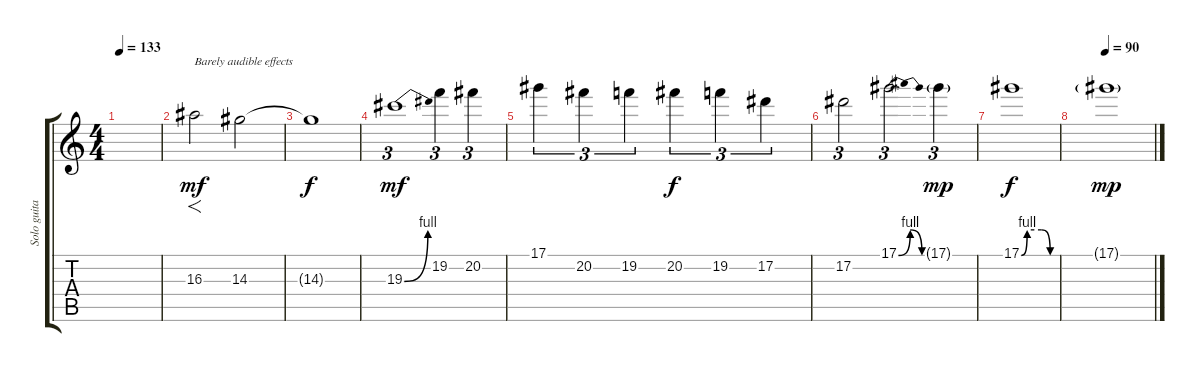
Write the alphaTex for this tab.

\track ("Solo guitar" "Solo guita") {instrument overdrivenguitar}
\staff {score tabs}
\tuning (Eb4 Bb3 Gb3 Db3 Ab2 Eb2) {hide}
\ts (4 4)
\tempo 133
\clef g2
\ks c
|
16.3.2{f txt "Barely audible effects" dy mf volume 4} 14.3.2 |
14.3{t}.1{dy f} |
19.3{be (bend 0 0 60 4)}.1{tu (3 2) dy mf} 19.2.4{tu (3 2)} 20.2.4{tu (3 2)} |
17.1.4{tu (3 2)} 20.2.4{tu (3 2)} 19.2.4{tu (3 2)} 20.2.4{tu (3 2) dy f} 19.2.4{tu (3 2)} 17.2.4{tu (3 2)} |
17.2.2{tu (3 2)} 17.1{be (bendrelease 0 0 15 4 45 4 60 0)}.2{d tu (3 2)} 17.1{g}.4{tu (3 2) dy mp} |
17.1{be (custom 0 0 10 4 35 4 50 0 60 0)}.1{dy f} |
\tempo 90
17.1{g}.1{dy mp}
